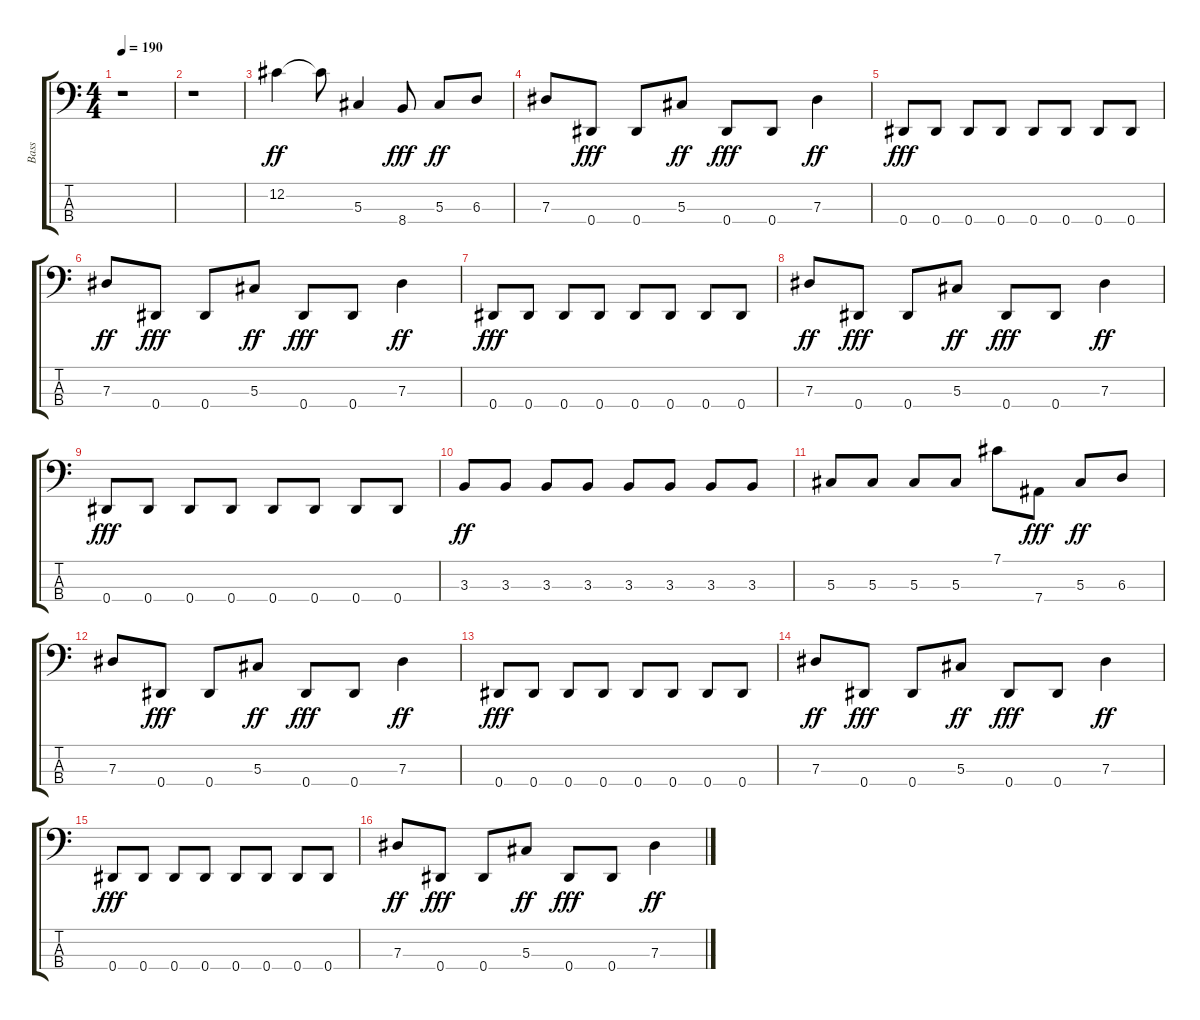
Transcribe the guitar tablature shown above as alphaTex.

\track ("Bass" "Bass") {instrument electricbassfinger}
\staff {score tabs}
\tuning (Gb2 Db2 Ab1 Eb1) {hide}
\ts (4 4)
\tempo 190
\clef f4
\ks c
r.1{dy ff instrument electricbassfinger} |
r.1 |
12.2.4 12.2{t}.8 5.3.4 8.4.8{dy fff} 5.3.8{dy ff} 6.3.8 |
7.3.8 0.4.8{dy fff} 0.4.8 5.3.8{dy ff} 0.4.8{dy fff} 0.4.8 7.3.4{dy ff} |
0.4.8{dy fff} 0.4.8 0.4.8 0.4.8 0.4.8 0.4.8 0.4.8 0.4.8 |
7.3.8{dy ff} 0.4.8{dy fff} 0.4.8 5.3.8{dy ff} 0.4.8{dy fff} 0.4.8 7.3.4{dy ff} |
0.4.8{dy fff} 0.4.8 0.4.8 0.4.8 0.4.8 0.4.8 0.4.8 0.4.8 |
7.3.8{dy ff} 0.4.8{dy fff} 0.4.8 5.3.8{dy ff} 0.4.8{dy fff} 0.4.8 7.3.4{dy ff} |
0.4.8{dy fff} 0.4.8 0.4.8 0.4.8 0.4.8 0.4.8 0.4.8 0.4.8 |
3.3.8{dy ff} 3.3.8 3.3.8 3.3.8 3.3.8 3.3.8 3.3.8 3.3.8 |
5.3.8 5.3.8 5.3.8 5.3.8 7.1.8 7.4.8{dy fff} 5.3.8{dy ff} 6.3.8 |
7.3.8 0.4.8{dy fff} 0.4.8 5.3.8{dy ff} 0.4.8{dy fff} 0.4.8 7.3.4{dy ff} |
0.4.8{dy fff} 0.4.8 0.4.8 0.4.8 0.4.8 0.4.8 0.4.8 0.4.8 |
7.3.8{dy ff} 0.4.8{dy fff} 0.4.8 5.3.8{dy ff} 0.4.8{dy fff} 0.4.8 7.3.4{dy ff} |
0.4.8{dy fff} 0.4.8 0.4.8 0.4.8 0.4.8 0.4.8 0.4.8 0.4.8 |
7.3.8{dy ff} 0.4.8{dy fff} 0.4.8 5.3.8{dy ff} 0.4.8{dy fff} 0.4.8 7.3.4{dy ff}
